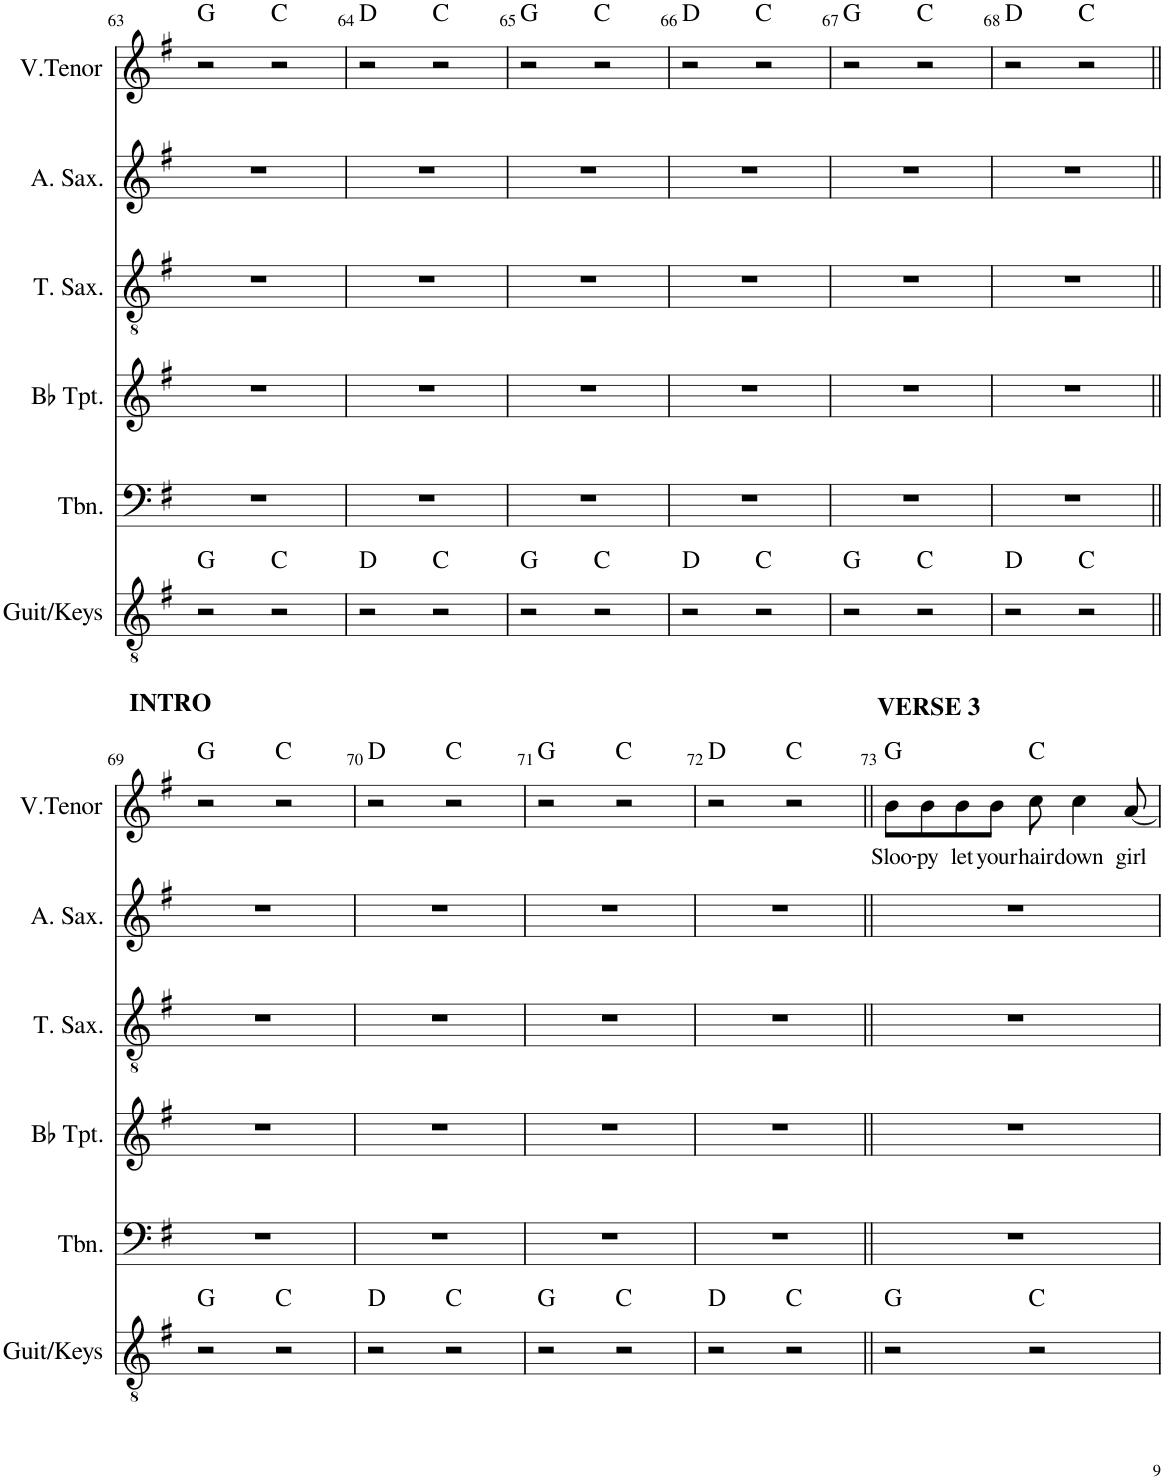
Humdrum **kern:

**kern	**harte	**kern	**kern	**kern	**kern	**kern	**text	**harte
*part6	*part6	*part5	*part4	*part3	*part2	*part1	*part1	*part1
*staff6	*	*staff5	*staff4	*staff3	*staff2	*staff1	*staff1	*
*I"Guit/Keys	*	*I"Trombone	*I"Bb Trumpet	*I"Tenor Saxophone	*I"Alto Saxophone	*I"V. Tenor	*	*
*I'Guit/Keys	*	*I'Tbn.	*I'Bb Tpt.	*I'T. Sax.	*I'A. Sax.	*I'V.Tenor	*	*
!!LO:PB:g=z
*clefGv2	*	*clefF4	*clefG2	*clefGv2	*clefG2	*clefG2	*	*
*	*	*	*ITrd1c2	*ITrd8c14	*ITrd5c9	*	*	*
*k[f#]	*	*k[f#]	*k[f#]	*k[f#]	*k[f#]	*k[f#]	*	*
*M4/4	*	*M4/4	*M4/4	*M4/4	*M4/4	*M4/4	*	*
=63	=63	=63	=63	=63	=63	=63	=63	=63
2r	G:maj	1r	1r	1r	1r	2r	.	G:maj
2r	C:maj	.	.	.	.	2r	.	C:maj
=64	=64	=64	=64	=64	=64	=64	=64	=64
2r	D:maj	1r	1r	1r	1r	2r	.	D:maj
2r	C:maj	.	.	.	.	2r	.	C:maj
=65	=65	=65	=65	=65	=65	=65	=65	=65
2r	G:maj	1r	1r	1r	1r	2r	.	G:maj
2r	C:maj	.	.	.	.	2r	.	C:maj
=66	=66	=66	=66	=66	=66	=66	=66	=66
2r	D:maj	1r	1r	1r	1r	2r	.	D:maj
2r	C:maj	.	.	.	.	2r	.	C:maj
=67	=67	=67	=67	=67	=67	=67	=67	=67
2r	G:maj	1r	1r	1r	1r	2r	.	G:maj
2r	C:maj	.	.	.	.	2r	.	C:maj
=68	=68	=68	=68	=68	=68	=68	=68	=68
2r	D:maj	1r	1r	1r	1r	2r	.	D:maj
2r	C:maj	.	.	.	.	2r	.	C:maj
!!LO:LB:g=z
=69||	=69||	=69||	=69||	=69||	=69||	=69||	=69||	=69||
!	!	!	!	!	!	!LO:TX:a:B:t=INTRO	!	!
2r	G:maj	1r	1r	1r	1r	2r	.	G:maj
2r	C:maj	.	.	.	.	2r	.	C:maj
=70	=70	=70	=70	=70	=70	=70	=70	=70
2r	D:maj	1r	1r	1r	1r	2r	.	D:maj
2r	C:maj	.	.	.	.	2r	.	C:maj
=71	=71	=71	=71	=71	=71	=71	=71	=71
2r	G:maj	1r	1r	1r	1r	2r	.	G:maj
2r	C:maj	.	.	.	.	2r	.	C:maj
=72	=72	=72	=72	=72	=72	=72	=72	=72
2r	D:maj	1r	1r	1r	1r	2r	.	D:maj
2r	C:maj	.	.	.	.	2r	.	C:maj
=73||	=73||	=73||	=73||	=73||	=73||	=73||	=73||	=73||
!	!	!	!	!	!	!LO:TX:a:B:t=VERSE 3	!	!
!	!	!	!	!	!	!	!LO:LY:b	!
2r	G:maj	1r	1r	1r	1r	8b\L	Sloo-	G:maj
!	!	!	!	!	!	!	!LO:LY:b	!
.	.	.	.	.	.	8b\	-py	.
!	!	!	!	!	!	!	!LO:LY:b	!
.	.	.	.	.	.	8b\	let	.
!	!	!	!	!	!	!	!LO:LY:b	!
.	.	.	.	.	.	8b\J	your	.
!	!	!	!	!	!	!	!LO:LY:b	!
2r	C:maj	.	.	.	.	8cc\	hair	C:maj
!	!	!	!	!	!	!	!LO:LY:b	!
.	.	.	.	.	.	4cc\	down	.
!	!	!	!	!	!	!	!LO:LY:b	!
.	.	.	.	.	.	[8a/	girl	.
=	=	=	=	=	=	=	=	=
*-	*-	*-	*-	*-	*-	*-	*-	*-
